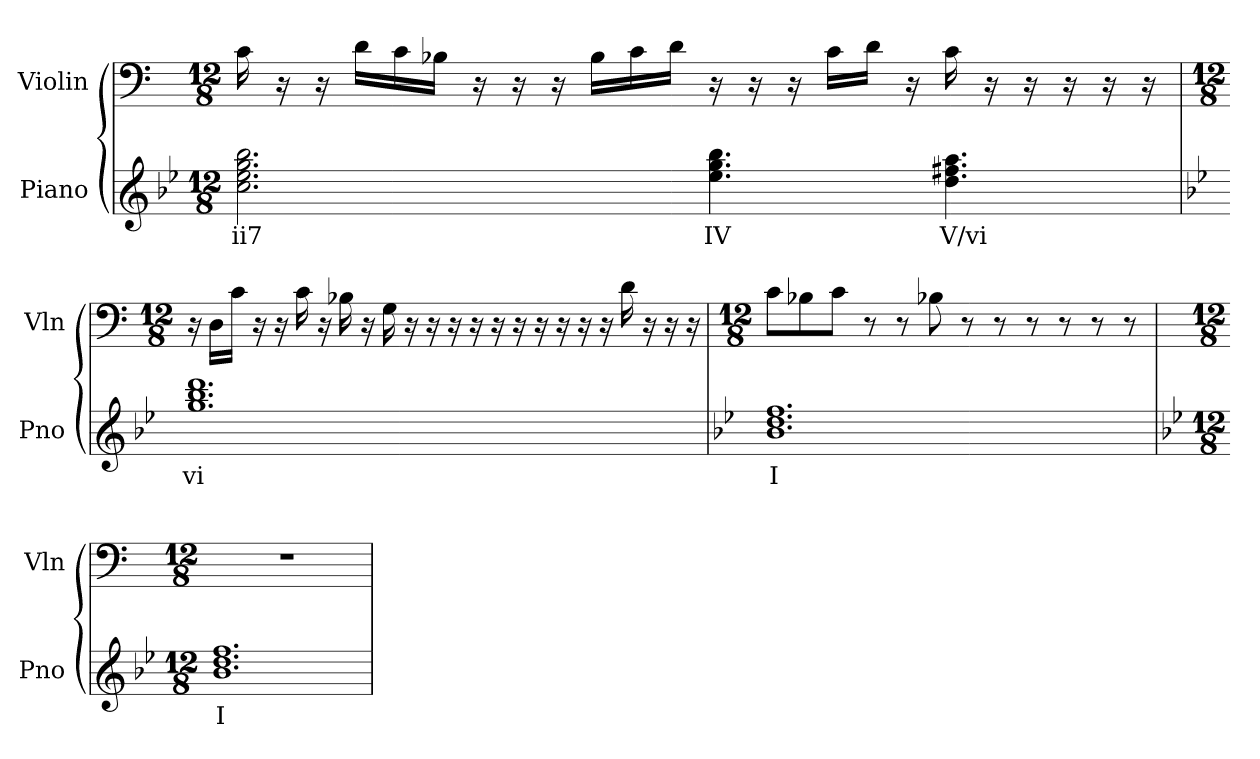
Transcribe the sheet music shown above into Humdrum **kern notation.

**kern	**text	**kern
*part2	*part2	*part1
*staff2	*staff2	*staff1
*I"Piano	*	*I"Violin
*I'Pno	*	*I'Vln
*k[b-e-]	*	*
*B-:	*	*
*M12/8	*	*M12/8
=	=	=
2.cc 2.ee- 2.gg 2.bb-	ii7	16c
.	.	16r
.	.	16r
.	.	16dLL
.	.	16c
.	.	16B-XJJ
.	.	16r
.	.	16r
.	.	16r
.	.	16B-LL
.	.	16c
.	.	16dJJ
4.ee- 4.gg 4.bb-	IV	16r
.	.	16r
.	.	16r
.	.	16cLL
.	.	16dJJ
.	.	16r
4.dd 4.ff#X 4.aa	V/vi	16c
.	.	16r
.	.	16r
.	.	16r
.	.	16r
.	.	16r
=	=	=
*k[b-e-]	*	*
*B-:	*	*
*	*	*M12/8
1.gg 1.bb- 1.ddd	vi	16r
.	.	16DLL
.	.	16cJJ
.	.	16r
.	.	16r
.	.	16c
.	.	16r
.	.	16B-X
.	.	16r
.	.	16G
.	.	16r
.	.	16r
.	.	16r
.	.	16r
.	.	16r
.	.	16r
.	.	16r
.	.	16r
.	.	16r
.	.	16r
.	.	16d
.	.	16r
.	.	16r
.	.	16r
=	=	=
*k[b-e-]	*	*
*B-:	*	*
*	*	*M12/8
1.b- 1.dd 1.ff	I	8cL
.	.	8B-X
.	.	8cJ
.	.	8r
.	.	8r
.	.	8B-X
.	.	8r
.	.	8r
.	.	8r
.	.	8r
.	.	8r
.	.	8r
=	=	=
*k[b-e-]	*	*
*B-:	*	*
*M12/8	*	*M12/8
1.b- 1.dd 1.ff	I	1.r
=	=	=
*-	*-	*-
